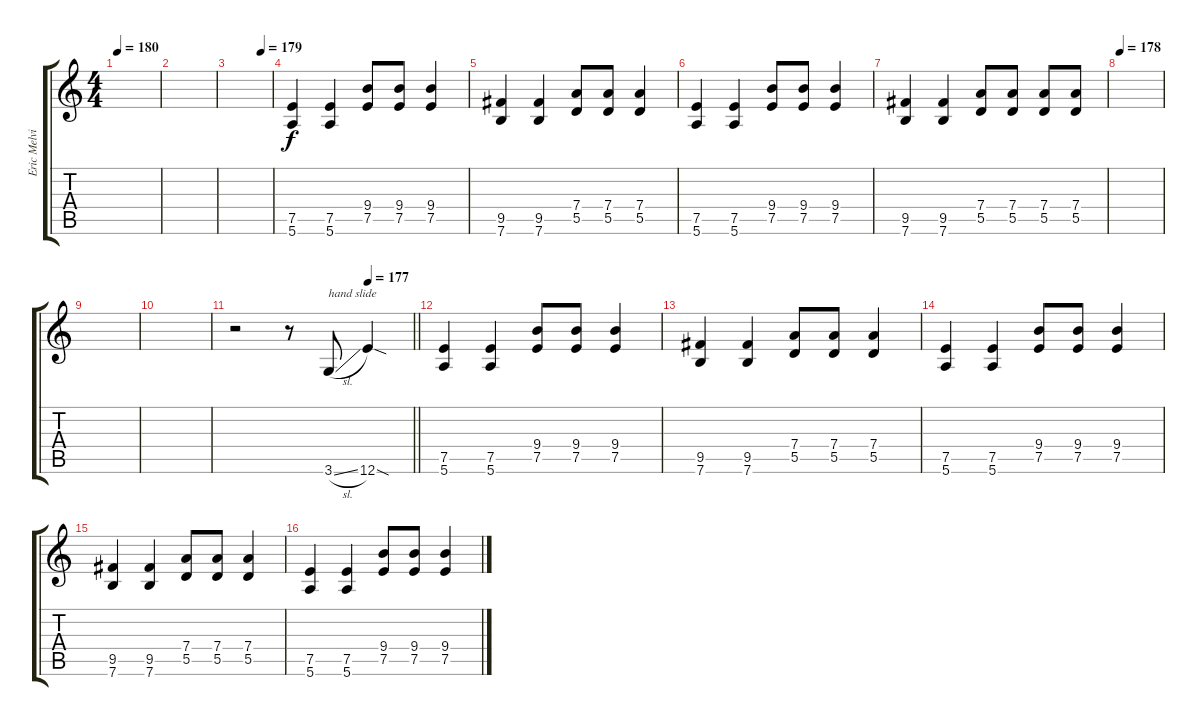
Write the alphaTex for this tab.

\track ("Eric Melvin" "Eric Melvi") {instrument distortionguitar}
\staff {score tabs}
\tuning (E4 B3 G3 D3 A2 E2) {hide}
\ts (4 4)
\tempo 180
\clef g2
\ks c
|
|
\tempo (179 0.75)
|
(7.5 5.6).4 (7.5 5.6).4 (9.4 7.5).8 (9.4 7.5).8 (9.4 7.5).4 |
(9.5 7.6).4 (9.5 7.6).4 (7.4 5.5).8 (7.4 5.5).8 (7.4 5.5).4 |
(7.5 5.6).4 (7.5 5.6).4 (9.4 7.5).8 (9.4 7.5).8 (9.4 7.5).4 |
(9.5 7.6).4 (9.5 7.6).4 (7.4 5.5).8 (7.4 5.5).8 (7.4 5.5).8 (7.4 5.5).8 |
\tempo 178
|
|
|
\tempo (177 0.75)
\barLineRight lightlight
r.2 r.8 3.6{sl}.8{txt "hand slide"} 12.6{sod}.4 |
\section ("" "")
(7.5 5.6).4 (7.5 5.6).4 (9.4 7.5).8 (9.4 7.5).8 (9.4 7.5).4 |
(9.5 7.6).4 (9.5 7.6).4 (7.4 5.5).8 (7.4 5.5).8 (7.4 5.5).4 |
(7.5 5.6).4 (7.5 5.6).4 (9.4 7.5).8 (9.4 7.5).8 (9.4 7.5).4 |
(9.5 7.6).4 (9.5 7.6).4 (7.4 5.5).8 (7.4 5.5).8 (7.4 5.5).4 |
(7.5 5.6).4 (7.5 5.6).4 (9.4 7.5).8 (9.4 7.5).8 (9.4 7.5).4
